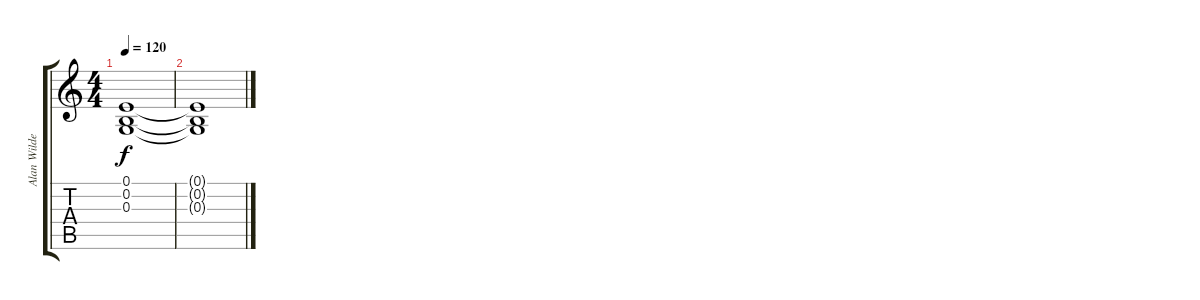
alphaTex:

\track ("Alan Wilder - Strings" "Alan Wilde") {instrument synthstrings1}
\staff {score tabs}
\tuning (E4 B3 G3 D3 A2 E2) {hide}
\ts (4 4)
\tempo 120
\clef g2
\ks c
(0.1{t} 0.2{t} 0.3{t}).1{dy f} |
(0.1{t} 0.2{t} 0.3{t}).1
